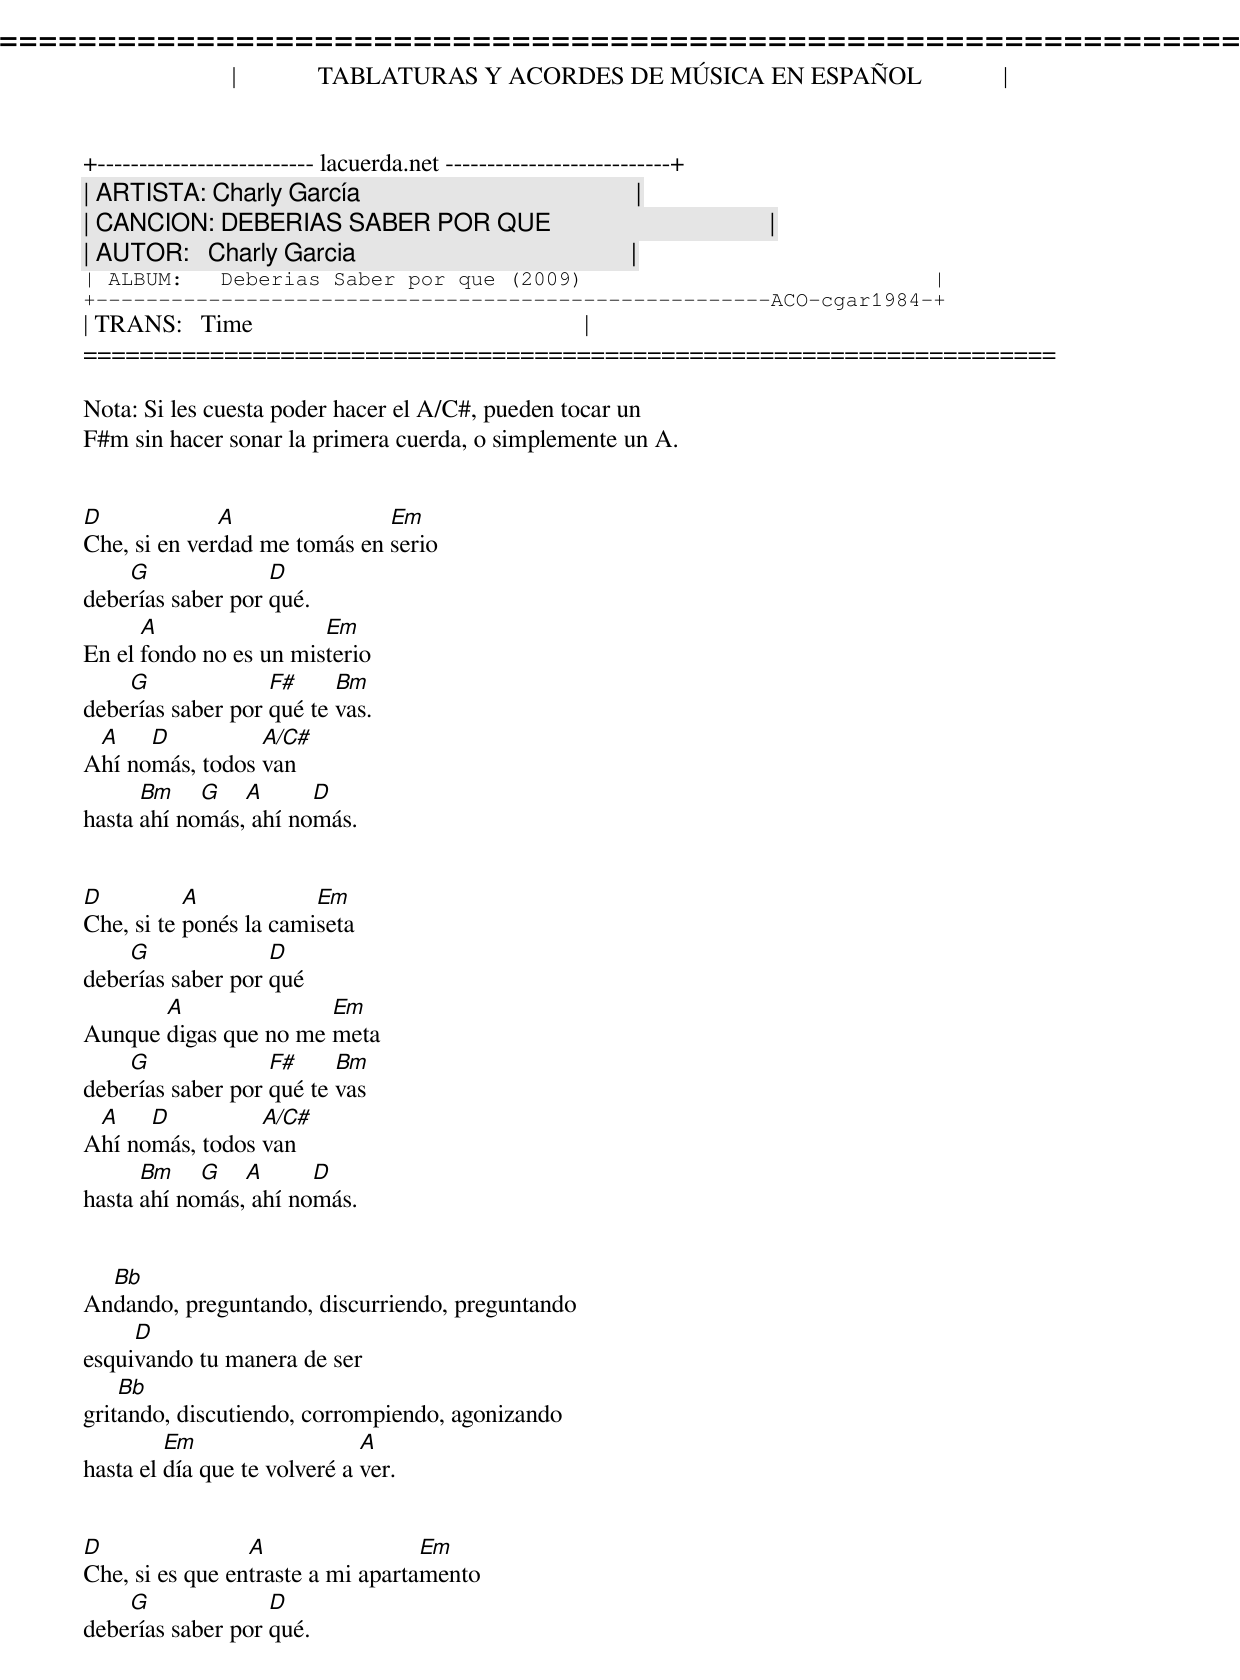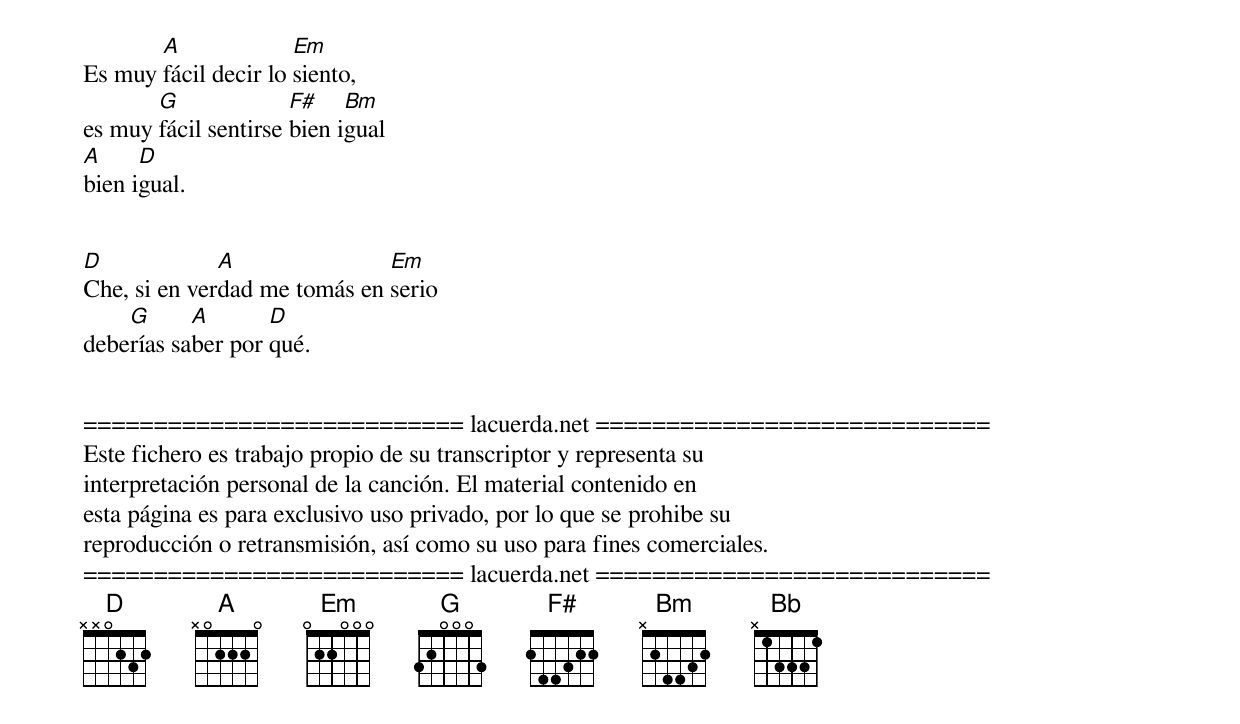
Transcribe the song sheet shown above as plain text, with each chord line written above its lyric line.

=====================================================================
|             TABLATURAS Y ACORDES DE MÚSICA EN ESPAÑOL             |
+-------------------------- lacuerda.net ---------------------------+
| ARTISTA: Charly García                                            |
| CANCION: DEBERIAS SABER POR QUE                                   |
| AUTOR:   Charly Garcia                                            |
| ALBUM:   Deberias Saber por que (2009)                            |
+------------------------------------------------------ACO-cgar1984-+
| TRANS:   Time                                                     |
=====================================================================

Nota: Si les cuesta poder hacer el A/C#, pueden tocar un
F#m sin hacer sonar la primera cuerda, o simplemente un A.


D             A               Em
Che, si en verdad me tomás en serio
    G              D
deberías saber por qué.
      A                 Em
En el fondo no es un misterio
    G              F#     Bm
deberías saber por qué te vas.
 A    D          A/C#
Ahí nomás, todos van
      Bm    G   A      D
hasta ahí nomás, ahí nomás.


D          A            Em
Che, si te ponés la camiseta
    G              D
deberías saber por qué
       A               Em
Aunque digas que no me meta
    G              F#     Bm
deberías saber por qué te vas
 A    D          A/C#
Ahí nomás, todos van
      Bm    G   A      D
hasta ahí nomás, ahí nomás.


  Bb
Andando, preguntando, discurriendo, preguntando
     D
esquivando tu manera de ser
    Bb
gritando, discutiendo, corrompiendo, agonizando
         Em                   A
hasta el día que te volveré a ver.


D                A                 Em
Che, si es que entraste a mi apartamento
    G              D
deberías saber por qué.
       A              Em
Es muy fácil decir lo siento,
       G              F#    Bm
es muy fácil sentirse bien igual
A     D
bien igual.


D             A               Em
Che, si en verdad me tomás en serio
    G      A       D
deberías saber por qué.


=========================== lacuerda.net ============================
Este fichero es trabajo propio de su transcriptor y representa su
interpretación personal de la canción. El material contenido en
esta página es para exclusivo uso privado, por lo que se prohibe su
reproducción o retransmisión, así como su uso para fines comerciales.
=========================== lacuerda.net ============================
